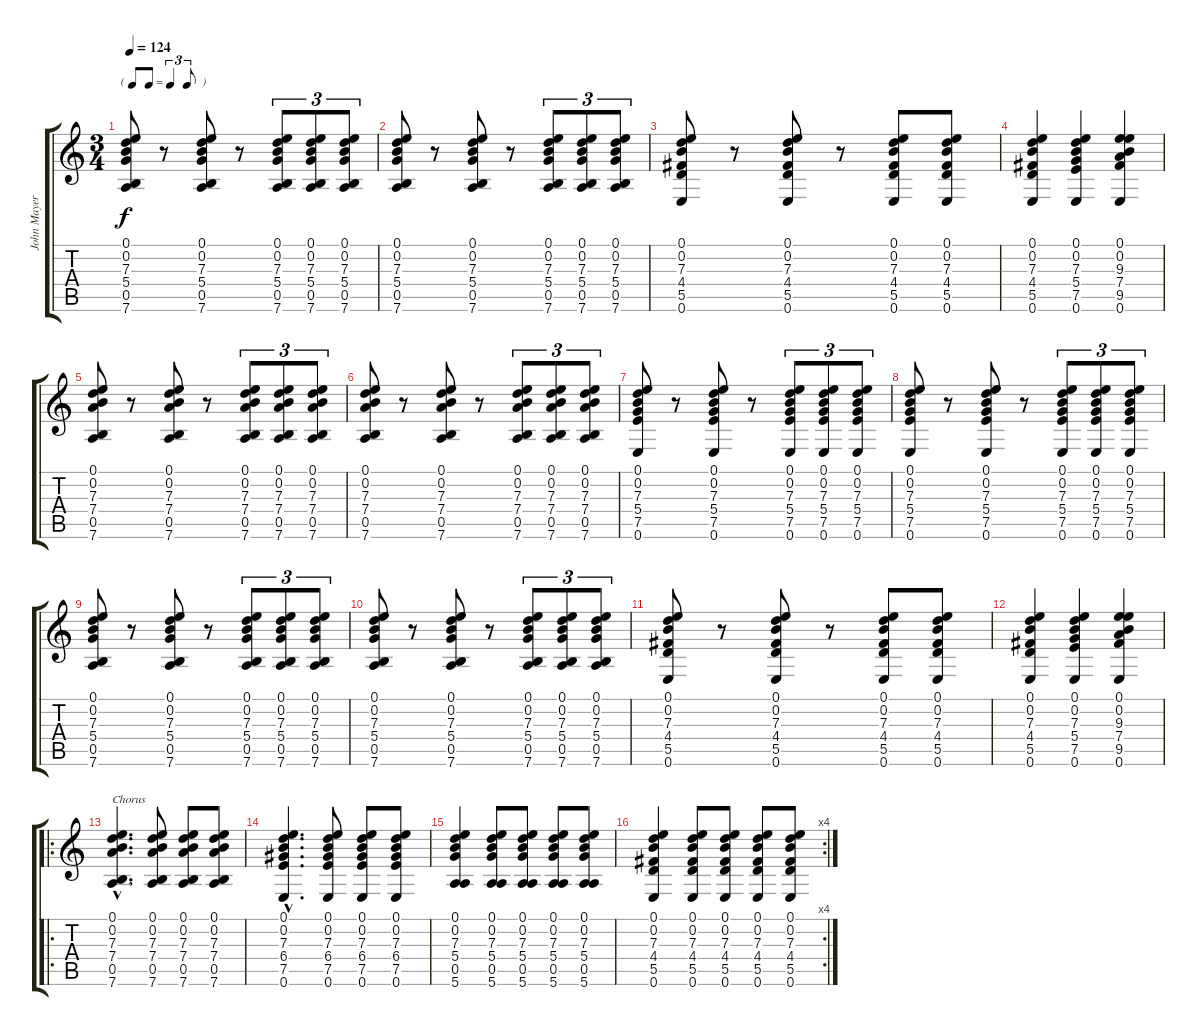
\track ("John Mayer" "John Mayer") {instrument acousticguitarsteel}
\staff {score tabs}
\tuning (E4 B3 G3 D3 A2 E2) {hide}
\ts (3 4)
\tf triplet8th
\tempo 124
\clef g2
\ks c
(0.1 0.2 7.3 5.4 0.5 7.6).8{dy f} r.8 (0.1 0.2 7.3 5.4 0.5 7.6).8 r.8 (0.1 0.2 7.3 5.4 0.5 7.6).8{tu (3 2)} (0.1 0.2 7.3 5.4 0.5 7.6).8{tu (3 2)} (0.1 0.2 7.3 5.4 0.5 7.6).8{tu (3 2)} |
(0.1 0.2 7.3 5.4 0.5 7.6).8 r.8 (0.1 0.2 7.3 5.4 0.5 7.6).8 r.8 (0.1 0.2 7.3 5.4 0.5 7.6).8{tu (3 2)} (0.1 0.2 7.3 5.4 0.5 7.6).8{tu (3 2)} (0.1 0.2 7.3 5.4 0.5 7.6).8{tu (3 2)} |
(0.1 0.2 7.3 4.4 5.5 0.6).8 r.8 (0.1 0.2 7.3 4.4 5.5 0.6).8 r.8 (0.1 0.2 7.3 4.4 5.5 0.6).8 (0.1 0.2 7.3 4.4 5.5 0.6).8 |
(0.1 0.2 7.3 4.4 5.5 0.6).4 (0.1 0.2 7.3 5.4 7.5 0.6).4 (0.1 0.2 9.3 7.4 9.5 0.6).4 |
(0.1 0.2 7.3 7.4 0.5 7.6).8 r.8 (0.1 0.2 7.3 7.4 0.5 7.6).8 r.8 (0.1 0.2 7.3 7.4 0.5 7.6).8{tu (3 2)} (0.1 0.2 7.3 7.4 0.5 7.6).8{tu (3 2)} (0.1 0.2 7.3 7.4 0.5 7.6).8{tu (3 2)} |
(0.1 0.2 7.3 7.4 0.5 7.6).8 r.8 (0.1 0.2 7.3 7.4 0.5 7.6).8 r.8 (0.1 0.2 7.3 7.4 0.5 7.6).8{tu (3 2)} (0.1 0.2 7.3 7.4 0.5 7.6).8{tu (3 2)} (0.1 0.2 7.3 7.4 0.5 7.6).8{tu (3 2)} |
(0.1 0.2 7.3 5.4 7.5 0.6).8 r.8 (0.1 0.2 7.3 5.4 7.5 0.6).8 r.8 (0.1 0.2 7.3 5.4 7.5 0.6).8{tu (3 2)} (0.1 0.2 7.3 5.4 7.5 0.6).8{tu (3 2)} (0.1 0.2 7.3 5.4 7.5 0.6).8{tu (3 2)} |
(0.1 0.2 7.3 5.4 7.5 0.6).8 r.8 (0.1 0.2 7.3 5.4 7.5 0.6).8 r.8 (0.1 0.2 7.3 5.4 7.5 0.6).8{tu (3 2)} (0.1 0.2 7.3 5.4 7.5 0.6).8{tu (3 2)} (0.1 0.2 7.3 5.4 7.5 0.6).8{tu (3 2)} |
(0.1 0.2 7.3 5.4 0.5 7.6).8 r.8 (0.1 0.2 7.3 5.4 0.5 7.6).8 r.8 (0.1 0.2 7.3 5.4 0.5 7.6).8{tu (3 2)} (0.1 0.2 7.3 5.4 0.5 7.6).8{tu (3 2)} (0.1 0.2 7.3 5.4 0.5 7.6).8{tu (3 2)} |
(0.1 0.2 7.3 5.4 0.5 7.6).8 r.8 (0.1 0.2 7.3 5.4 0.5 7.6).8 r.8 (0.1 0.2 7.3 5.4 0.5 7.6).8{tu (3 2)} (0.1 0.2 7.3 5.4 0.5 7.6).8{tu (3 2)} (0.1 0.2 7.3 5.4 0.5 7.6).8{tu (3 2)} |
(0.1 0.2 7.3 4.4 5.5 0.6).8 r.8 (0.1 0.2 7.3 4.4 5.5 0.6).8 r.8 (0.1 0.2 7.3 4.4 5.5 0.6).8 (0.1 0.2 7.3 4.4 5.5 0.6).8 |
(0.1 0.2 7.3 4.4 5.5 0.6).4 (0.1 0.2 7.3 5.4 7.5 0.6).4 (0.1 0.2 9.3 7.4 9.5 0.6).4 |
\ro
(0.1{hac} 0.2{hac} 7.3{hac} 7.4{hac} 0.5{hac} 7.6{hac}).4{d txt "Chorus"} (0.1 0.2 7.3 7.4 0.5 7.6).8 (0.1 0.2 7.3 7.4 0.5 7.6).8 (0.1 0.2 7.3 7.4 0.5 7.6).8 |
(0.1{hac} 0.2{hac} 7.3{hac} 6.4{hac} 7.5{hac} 0.6{hac}).4{d} (0.1 0.2 7.3 6.4 7.5 0.6).8 (0.1 0.2 7.3 6.4 7.5 0.6).8 (0.1 0.2 7.3 6.4 7.5 0.6).8 |
(0.1 0.2 7.3 5.4 0.5 5.6).4 (0.1 0.2 7.3 5.4 0.5 5.6).8 (0.1 0.2 7.3 5.4 0.5 5.6).8 (0.1 0.2 7.3 5.4 0.5 5.6).8 (0.1 0.2 7.3 5.4 0.5 5.6).8 |
\rc 4
(0.1 0.2 7.3 4.4 5.5 0.6).4 (0.1 0.2 7.3 4.4 5.5 0.6).8 (0.1 0.2 7.3 4.4 5.5 0.6).8 (0.1 0.2 7.3 4.4 5.5 0.6).8 (0.1 0.2 7.3 4.4 5.5 0.6).8
